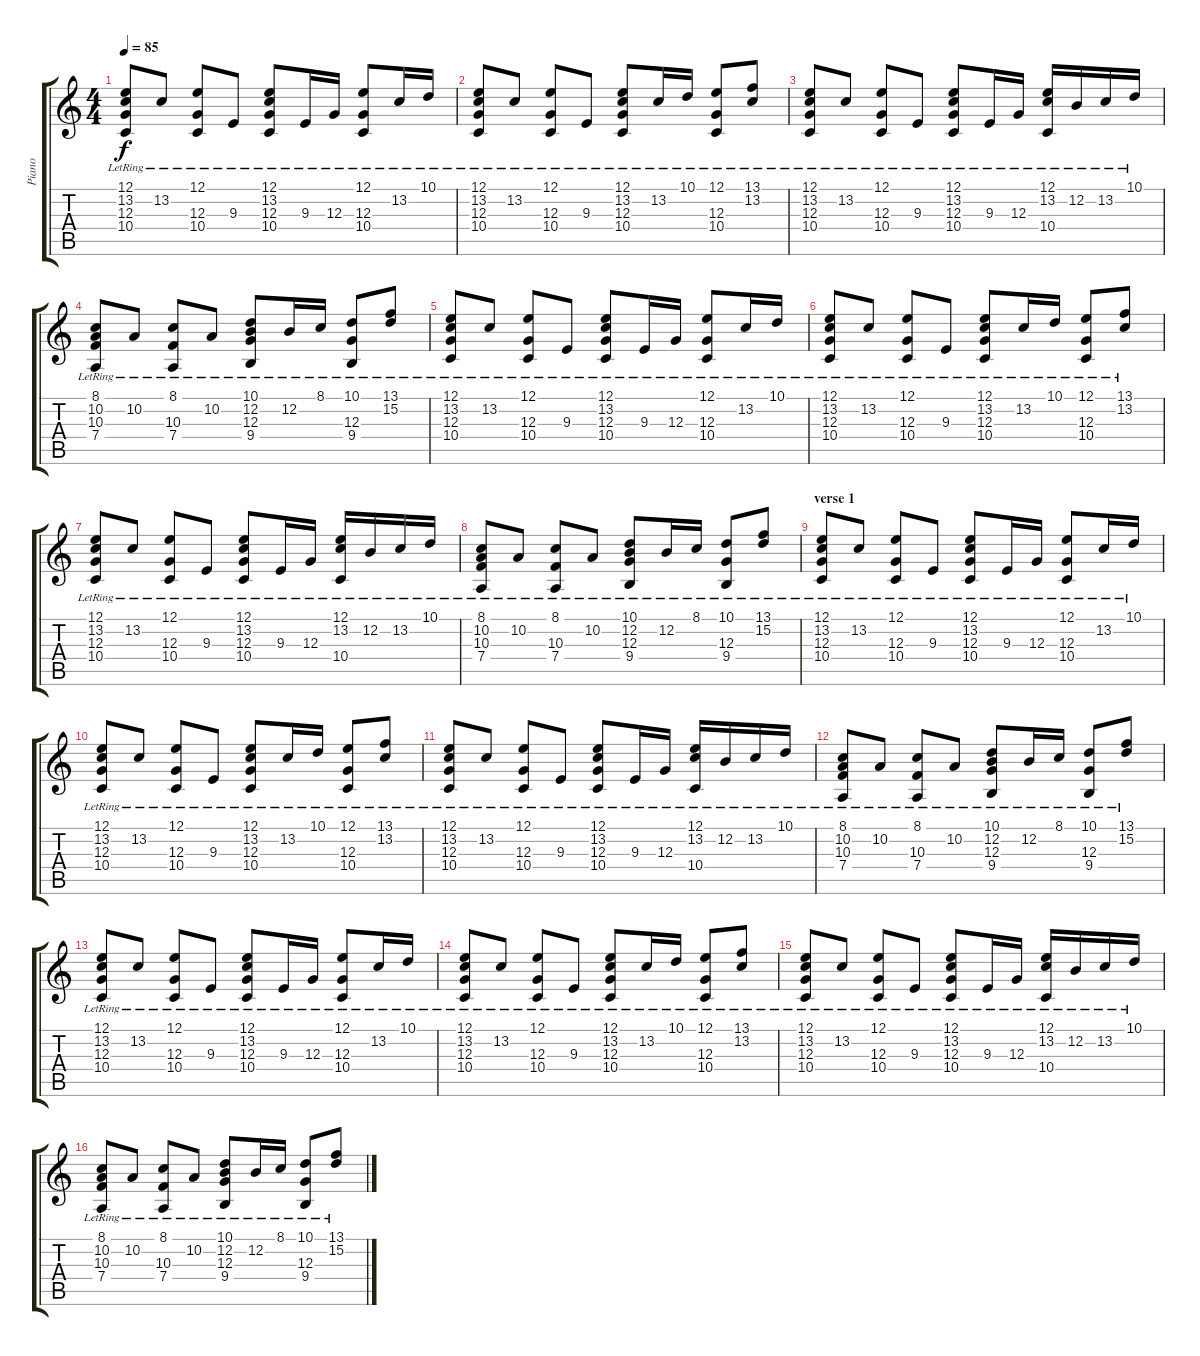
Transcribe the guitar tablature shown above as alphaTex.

\track ("Piano" "Piano") {instrument brightacousticpiano}
\staff {score tabs}
\tuning (E4 B3 G3 D3 A2 E2) {hide}
\ts (4 4)
\section ("" "")
\tempo 85
\clef g2
\ks c
(12.1{lr} 13.2{lr} 12.3{lr} 10.4{lr}).8{dy f} 13.2{lr}.8 (12.1{lr} 12.3{lr} 10.4{lr}).8 9.3{lr}.8 (12.1{lr} 13.2{lr} 12.3{lr} 10.4{lr}).8 9.3{lr}.16 12.3{lr}.16 (12.1{lr} 12.3{lr} 10.4{lr}).8 13.2{lr}.16 10.1{lr}.16 |
(12.1{lr} 13.2{lr} 12.3{lr} 10.4{lr}).8 13.2{lr}.8 (12.1{lr} 12.3{lr} 10.4{lr}).8 9.3{lr}.8 (12.1{lr} 13.2{lr} 12.3{lr} 10.4{lr}).8 13.2{lr}.16 10.1{lr}.16 (12.1{lr} 12.3{lr} 10.4{lr}).8 (13.1{lr} 13.2{lr}).8 |
(12.1{lr} 13.2{lr} 12.3{lr} 10.4{lr}).8 13.2{lr}.8 (12.1{lr} 12.3{lr} 10.4{lr}).8 9.3{lr}.8 (12.1{lr} 13.2{lr} 12.3{lr} 10.4{lr}).8 9.3{lr}.16 12.3{lr}.16 (12.1{lr} 13.2{lr} 10.4{lr}).16 12.2{lr}.16 13.2{lr}.16 10.1{lr}.16 |
(8.1{lr} 10.2{lr} 10.3{lr} 7.4{lr}).8 10.2{lr}.8 (8.1{lr} 10.3{lr} 7.4{lr}).8 10.2{lr}.8 (10.1{lr} 12.2{lr} 12.3{lr} 9.4{lr}).8 12.2{lr}.16 8.1{lr}.16 (10.1{lr} 12.3{lr} 9.4{lr}).8 (13.1{lr} 15.2{lr}).8 |
(12.1{lr} 13.2{lr} 12.3{lr} 10.4{lr}).8 13.2{lr}.8 (12.1{lr} 12.3{lr} 10.4{lr}).8 9.3{lr}.8 (12.1{lr} 13.2{lr} 12.3{lr} 10.4{lr}).8 9.3{lr}.16 12.3{lr}.16 (12.1{lr} 12.3{lr} 10.4{lr}).8 13.2{lr}.16 10.1{lr}.16 |
(12.1{lr} 13.2{lr} 12.3{lr} 10.4{lr}).8 13.2{lr}.8 (12.1{lr} 12.3{lr} 10.4{lr}).8 9.3{lr}.8 (12.1{lr} 13.2{lr} 12.3{lr} 10.4{lr}).8 13.2{lr}.16 10.1{lr}.16 (12.1{lr} 12.3{lr} 10.4{lr}).8 (13.1{lr} 13.2{lr}).8 |
(12.1{lr} 13.2{lr} 12.3{lr} 10.4{lr}).8 13.2{lr}.8 (12.1{lr} 12.3{lr} 10.4{lr}).8 9.3{lr}.8 (12.1{lr} 13.2{lr} 12.3{lr} 10.4{lr}).8 9.3{lr}.16 12.3{lr}.16 (12.1{lr} 13.2{lr} 10.4{lr}).16 12.2{lr}.16 13.2{lr}.16 10.1{lr}.16 |
(8.1{lr} 10.2{lr} 10.3{lr} 7.4{lr}).8 10.2{lr}.8 (8.1{lr} 10.3{lr} 7.4{lr}).8 10.2{lr}.8 (10.1{lr} 12.2{lr} 12.3{lr} 9.4{lr}).8 12.2{lr}.16 8.1{lr}.16 (10.1{lr} 12.3{lr} 9.4{lr}).8 (13.1{lr} 15.2{lr}).8 |
\section ("" "verse 1")
(12.1{lr} 13.2{lr} 12.3{lr} 10.4{lr}).8 13.2{lr}.8 (12.1{lr} 12.3{lr} 10.4{lr}).8 9.3{lr}.8 (12.1{lr} 13.2{lr} 12.3{lr} 10.4{lr}).8 9.3{lr}.16 12.3{lr}.16 (12.1{lr} 12.3{lr} 10.4{lr}).8 13.2{lr}.16 10.1{lr}.16 |
(12.1{lr} 13.2{lr} 12.3{lr} 10.4{lr}).8 13.2{lr}.8 (12.1{lr} 12.3{lr} 10.4{lr}).8 9.3{lr}.8 (12.1{lr} 13.2{lr} 12.3{lr} 10.4{lr}).8 13.2{lr}.16 10.1{lr}.16 (12.1{lr} 12.3{lr} 10.4{lr}).8 (13.1{lr} 13.2{lr}).8 |
(12.1{lr} 13.2{lr} 12.3{lr} 10.4{lr}).8 13.2{lr}.8 (12.1{lr} 12.3{lr} 10.4{lr}).8 9.3{lr}.8 (12.1{lr} 13.2{lr} 12.3{lr} 10.4{lr}).8 9.3{lr}.16 12.3{lr}.16 (12.1{lr} 13.2{lr} 10.4{lr}).16 12.2{lr}.16 13.2{lr}.16 10.1{lr}.16 |
(8.1{lr} 10.2{lr} 10.3{lr} 7.4{lr}).8 10.2{lr}.8 (8.1{lr} 10.3{lr} 7.4{lr}).8 10.2{lr}.8 (10.1{lr} 12.2{lr} 12.3{lr} 9.4{lr}).8 12.2{lr}.16 8.1{lr}.16 (10.1{lr} 12.3{lr} 9.4{lr}).8 (13.1{lr} 15.2{lr}).8 |
(12.1{lr} 13.2{lr} 12.3{lr} 10.4{lr}).8 13.2{lr}.8 (12.1{lr} 12.3{lr} 10.4{lr}).8 9.3{lr}.8 (12.1{lr} 13.2{lr} 12.3{lr} 10.4{lr}).8 9.3{lr}.16 12.3{lr}.16 (12.1{lr} 12.3{lr} 10.4{lr}).8 13.2{lr}.16 10.1{lr}.16 |
(12.1{lr} 13.2{lr} 12.3{lr} 10.4{lr}).8 13.2{lr}.8 (12.1{lr} 12.3{lr} 10.4{lr}).8 9.3{lr}.8 (12.1{lr} 13.2{lr} 12.3{lr} 10.4{lr}).8 13.2{lr}.16 10.1{lr}.16 (12.1{lr} 12.3{lr} 10.4{lr}).8 (13.1{lr} 13.2{lr}).8 |
(12.1{lr} 13.2{lr} 12.3{lr} 10.4{lr}).8 13.2{lr}.8 (12.1{lr} 12.3{lr} 10.4{lr}).8 9.3{lr}.8 (12.1{lr} 13.2{lr} 12.3{lr} 10.4{lr}).8 9.3{lr}.16 12.3{lr}.16 (12.1{lr} 13.2{lr} 10.4{lr}).16 12.2{lr}.16 13.2{lr}.16 10.1{lr}.16 |
(8.1{lr} 10.2{lr} 10.3{lr} 7.4{lr}).8 10.2{lr}.8 (8.1{lr} 10.3{lr} 7.4{lr}).8 10.2{lr}.8 (10.1{lr} 12.2{lr} 12.3{lr} 9.4{lr}).8 12.2{lr}.16 8.1{lr}.16 (10.1{lr} 12.3{lr} 9.4{lr}).8 (13.1{lr} 15.2{lr}).8
